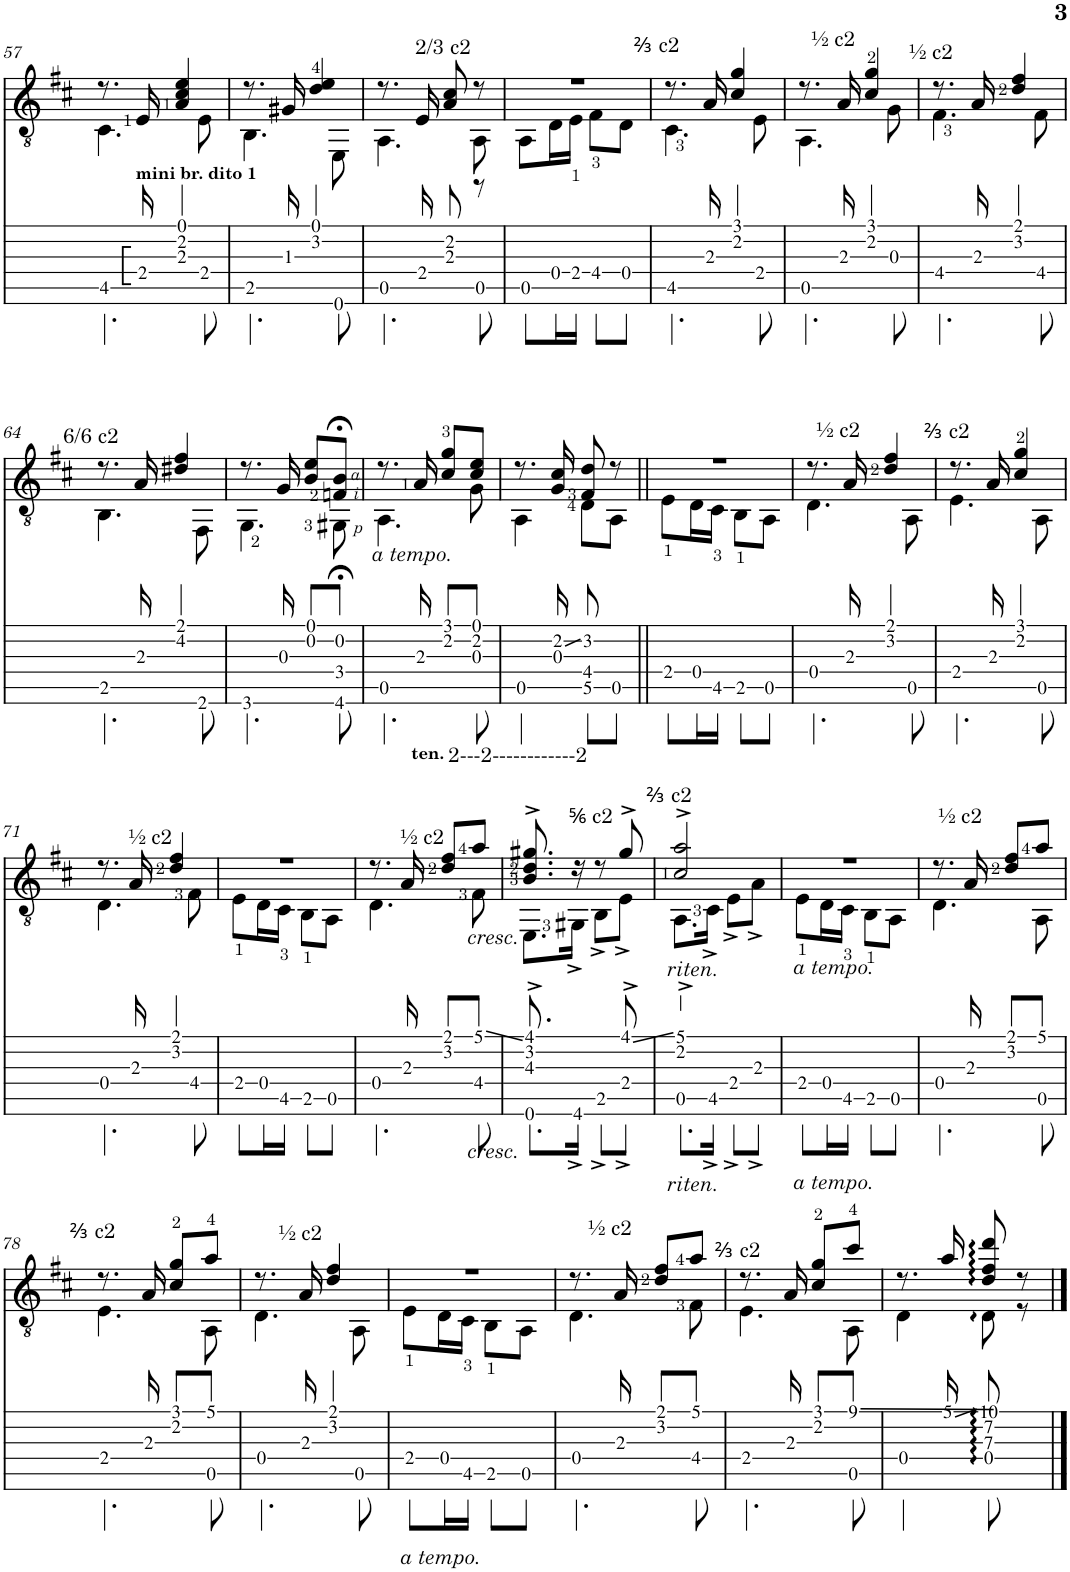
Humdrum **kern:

**kern	**kern
*part2	*part1
*staff2	*staff1
*I"Chitarra classica (Intavolatura)	*I"Chitarra classica
!!LO:PB:g=z
*	*clefGv2
*k[f#c#]	*k[f#c#]
*M2/4	*M2/4
=57	=57
*^	*^
8.r	4.C#\	8.r	4.C#\
!LO:TX:a:B:t=mini br. dito 1	!	!	!
16E/	.	16E/	.
4A/ 4c#/ 4e/	.	4A/ 4c#/ 4e/	.
.	8E\	.	8E\
=58	=58	=58	=58
8.r	4.BB\	8.r	4.BB\
16G#X/	.	16G#X/	.
4d/ 4e/	.	4d/ 4e/	.
.	8EE\	.	8EE\
=59	=59	=59	=59
*	*^	*	*^
8.r	4.AA\	4.ryy	8.r	4.AA\	4.ryy
!	!	!	!LO:TX:a:t=2/3 c2	!	!
16E/	.	.	16E/	.	.
8A/ 8c#/	.	.	8A/ 8c#/	.	.
8r	8AA\	8r	8r	8AA\	8r
*	*v	*v	*	*	*
*	*	*	*v	*v
=60	=60	=60	=60
2r	8AA\L	2r	8AA\L
.	16D\L	.	16D\L
.	16E\JJ	.	16E\JJ
.	8F#\L	.	8F#\L
.	8D\J	.	8D\J
=61	=61	=61	=61
!	!	!LO:TX:a:t=⅔ c2	!
8.r	4.C#\	8.r	4.C#\
16A/	.	16A/	.
4c#/ 4g/	.	4c#/ 4g/	.
.	8E\	.	8E\
=62	=62	=62	=62
8.r	4.AA\	8.r	4.AA\
!	!	!LO:TX:a:t=½ c2	!
16A/	.	16A/	.
4c#/ 4g/	.	4c#/ 4g/	.
.	8G\	.	8G\
=63	=63	=63	=63
!	!	!LO:TX:a:t=½ c2	!
8.r	4.F#\	8.r	4.F#\
16A/	.	16A/	.
4d/ 4f#/	.	4d/ 4f#/	.
.	8F#\	.	8F#\
!!LO:LB:g=z	!!
=64	=64	=64	=64
!	!	!LO:TX:a:t=6/6 c2	!
8.r	4.BB\	8.r	4.BB\
16A/	.	16A/	.
4d#X/ 4f#/	.	4d#X/ 4f#/	.
.	8FF#\	.	8FF#\
=65	=65	=65	=65
8.r	4.GG\	8.r	4.GG\
16G/	.	16G/	.
8B/ 8e/L	.	8B/ 8e/L	.
8Fn/;< 8B/;<J	8GG#X\	8Fn/;< 8B/;<J	8GG#X\
=66	=66	=66	=66
!	!	!LO:TX:b:i:t=a tempo.	!
8.r	4.AA\	8.r	4.AA\
!LO:TX:b:B:t=ten.	!	!	!
16A/	.	16A/	.
!LO:TX:b:t=2---2------------2	!	!	!
8c#/ 8g/L	.	8c#/ 8g/L	.
8c#/ 8e/J	8G\	8c#/ 8e/J	8G\
=67	=67	=67	=67
8.r	4AA\	8.r	4AA\
16G/ 16c#/	.	16G/ 16c#/	.
8F#/ 8d/	8D\L	8F#/ 8d/	8D\L
8r	8AA\J	8r	8AA\J
=68||	=68||	=68||	=68||
2r	8E\L	2r	8E\L
.	16D\L	.	16D\L
.	16C#\JJ	.	16C#\JJ
.	8BB\L	.	8BB\L
.	8AA\J	.	8AA\J
=69	=69	=69	=69
8.r	4.D\	8.r	4.D\
!	!	!LO:TX:a:t=½ c2	!
16A/	.	16A/	.
4d/ 4f#/	.	4d/ 4f#/	.
.	8AA\	.	8AA\
=70	=70	=70	=70
!	!	!LO:TX:a:t=⅔ c2	!
8.r	4.E\	8.r	4.E\
16A/	.	16A/	.
4c#/ 4g/	.	4c#/ 4g/	.
.	8AA\	.	8AA\
!!LO:LB:g=z	!!
=71	=71	=71	=71
8.r	4.D\	8.r	4.D\
!	!	!LO:TX:a:t=½ c2	!
16A/	.	16A/	.
4d/ 4f#/	.	4d/ 4f#/	.
.	8F#\	.	8F#\
=72	=72	=72	=72
2r	8E\L	2r	8E\L
.	16D\L	.	16D\L
.	16C#\JJ	.	16C#\JJ
.	8BB\L	.	8BB\L
.	8AA\J	.	8AA\J
=73	=73	=73	=73
8.r	4.D\	8.r	4.D\
!	!	!LO:TX:a:t=½ c2	!
16A/	.	16A/	.
8d/ 8f#/L	.	8d/ 8f#/L	.
!	!	!LO:TX:b:i:t=cresc.	!
!LO:TX:b:i:t=cresc.	!	!	!
8a/J	8F#\	8a/J	8F#\
=74	=74	=74	=74
8.B/^ 8.d/^ 8.g#X/^	8.EE\L	8.B/^ 8.d/^ 8.g#X/^	8.EE\L
16r	16GG#X^\Jk	16r	16GG#X^\Jk
!	!	!LO:TX:a:t=⅚ c2	!
8r	8BB^\L	8r	8BB^\L
8g#^/	8E^\J	8g#^/	8E^\J
=75	=75	=75	=75
!	!	!LO:TX:a:t=⅔ c2	!
!	!	!LO:TX:b:i:t=riten.	!
!LO:TX:b:i:t=riten.	!	!	!
2c#/^ 2a/^	8.AA\L	2c#/^ 2a/^	8.AA\L
.	16C#^\Jk	.	16C#^\Jk
.	8E^\L	.	8E^\L
.	8A^\J	.	8A^\J
=76	=76	=76	=76
!	!	!LO:TX:b:i:t=a tempo.	!
!LO:TX:b:i:t=a tempo.	!	!	!
2r	8E\L	2r	8E\L
.	16D\L	.	16D\L
.	16C#\JJ	.	16C#\JJ
.	8BB\L	.	8BB\L
.	8AA\J	.	8AA\J
=77	=77	=77	=77
8.r	4.D\	8.r	4.D\
!	!	!LO:TX:a:t=½ c2	!
16A/	.	16A/	.
8d/ 8f#/L	.	8d/ 8f#/L	.
8a/J	8AA\	8a/J	8AA\
!!LO:LB:g=z	!!
=78	=78	=78	=78
*	*^	*	*
!	!	!	!LO:TX:a:t=⅔ c2	!
8.r	4.E\	2r	8.r	4.E\
16A/	.	.	16A/	.
8c#/ 8g/L	.	.	8c#/ 8g/L	.
8a/J	8AA\	.	8a/J	8AA\
*	*v	*v	*	*
=79	=79	=79	=79
8.r	4.D\	8.r	4.D\
!	!	!LO:TX:a:t=½ c2	!
16A/	.	16A/	.
4d/ 4f#/	.	4d/ 4f#/	.
.	8AA\	.	8AA\
=80	=80	=80	=80
!LO:TX:b:i:t=a tempo.	!	!	!
2r	8E\L	2r	8E\L
.	16D\L	.	16D\L
.	16C#\JJ	.	16C#\JJ
.	8BB\L	.	8BB\L
.	8AA\J	.	8AA\J
=81	=81	=81	=81
8.r	4.D\	8.r	4.D\
!	!	!LO:TX:a:t=½ c2	!
16A/	.	16A/	.
8d/ 8f#/L	.	8d/ 8f#/L	.
8a/J	8F#\	8a/J	8F#\
=82	=82	=82	=82
!	!	!LO:TX:a:t=⅔ c2	!
8.r	4.E\	8.r	4.E\
16A/	.	16A/	.
8c#/ 8g/L	.	8c#/ 8g/L	.
8cc#/J	8AA\	8cc#/J	8AA\
=83	=83	=83	=83
8.r	4D\	8.r	4D\
16a/	.	16a/	.
8d/ 8f#/ 8dd/	8D::\	8d/ 8f#/ 8dd/	8D::\
8r	8r	8r	8r
*v	*v	*	*
*	*v	*v
==	==
*-	*-
